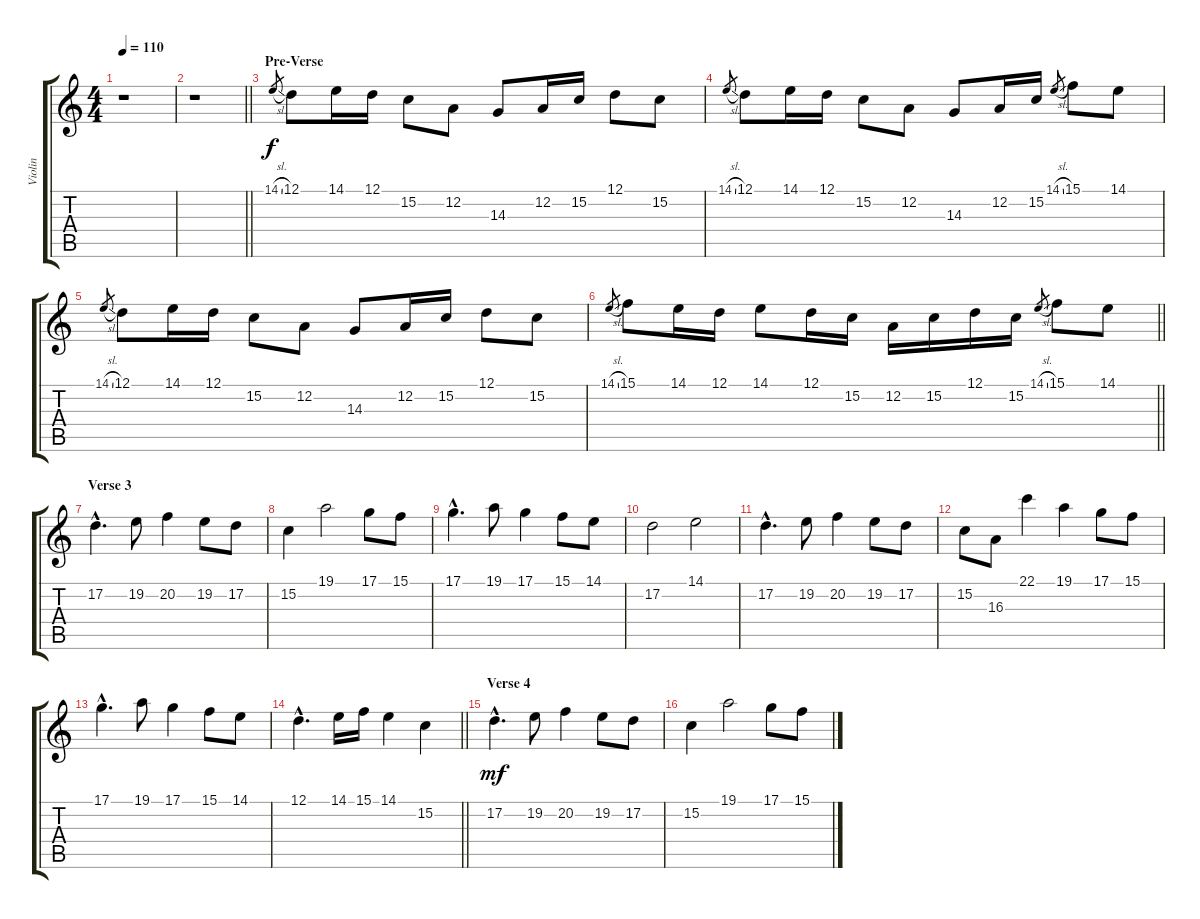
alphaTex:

\track ("Violin" "Violin") {instrument violin}
\staff {score tabs}
\tuning (D4 A3 F3 C3 G2 D2) {hide}
\ts (4 4)
\tempo 110
\clef g2
\ks c
r.1{dy f} |
\barLineRight lightlight
r.1 |
\section ("" "Pre-Verse")
14.1{sl}.8{gr} 12.1.8 14.1.16 12.1.16 15.2.8 12.2.8 14.3.8 12.2.16 15.2.16 12.1.8 15.2.8 |
14.1{sl}.8{gr} 12.1.8 14.1.16 12.1.16 15.2.8 12.2.8 14.3.8 12.2.16 15.2.16 14.1{sl}.8{gr} 15.1.8 14.1.8 |
14.1{sl}.8{gr} 12.1.8 14.1.16 12.1.16 15.2.8 12.2.8 14.3.8 12.2.16 15.2.16 12.1.8 15.2.8 |
\barLineRight lightlight
14.1{sl}.8{gr} 15.1.8 14.1.16 12.1.16 14.1.8 12.1.16 15.2.16 12.2.16 15.2.16 12.1.16 15.2.16 14.1{sl}.8{gr} 15.1.8 14.1.8 |
\section ("" "Verse 3")
17.2{hac}.4{d} 19.2.8 20.2.4 19.2.8 17.2.8 |
15.2.4 19.1.2 17.1.8 15.1.8 |
17.1{hac}.4{d} 19.1.8 17.1.4 15.1.8 14.1.8 |
17.2.2 14.1.2 |
17.2{hac}.4{d} 19.2.8 20.2.4 19.2.8 17.2.8 |
15.2.8 16.3.8 22.1.4 19.1.4 17.1.8 15.1.8 |
17.1{hac}.4{d} 19.1.8 17.1.4 15.1.8 14.1.8 |
\barLineRight lightlight
12.1{hac}.4{d} 14.1.16 15.1.16 14.1.4 15.2.4 |
\section ("" "Verse 4")
17.2{hac}.4{d dy mf} 19.2.8 20.2.4 19.2.8 17.2.8 |
15.2.4 19.1.2 17.1.8 15.1.8
